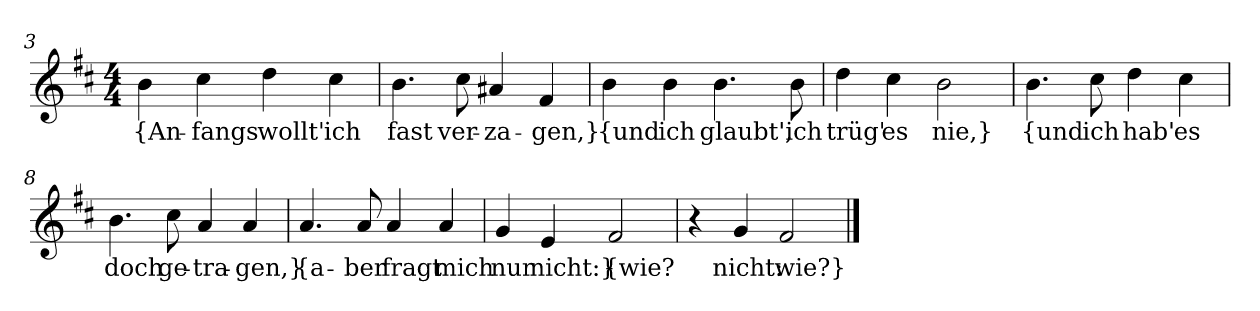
**kern	**text
*part1	*part1
*staff1	*staff1
*clefG2	*
*k[f#c#]	*
*M4/4	*
=3	=3
4b	{An-
4cc#	-fangs
4dd	wollt'
4cc#	ich
=4	=4
4.b	fast
8cc#	ver-
4a#X	-za-
4f#	-gen,}
=5	=5
4b	{und
4b	ich
4.b	glaubt',
8b	ich
=6	=6
4dd	trüg'
4cc#	es
2b	nie,}
=7	=7
4.b	{und
8cc#	ich
4dd	hab'
4cc#	es
=8	=8
4.b	doch
8cc#	ge-
4a	-tra-
4a	-gen,}
=9	=9
4.a	{a-
8a	-ber
4a	fragt
4a	mich
=10	=10
4g	nur
4e	nicht:}
2f#	{wie?
=11	=11
4r	.
4g	nicht:
2f#	wie?}
==	==
*-	*-
